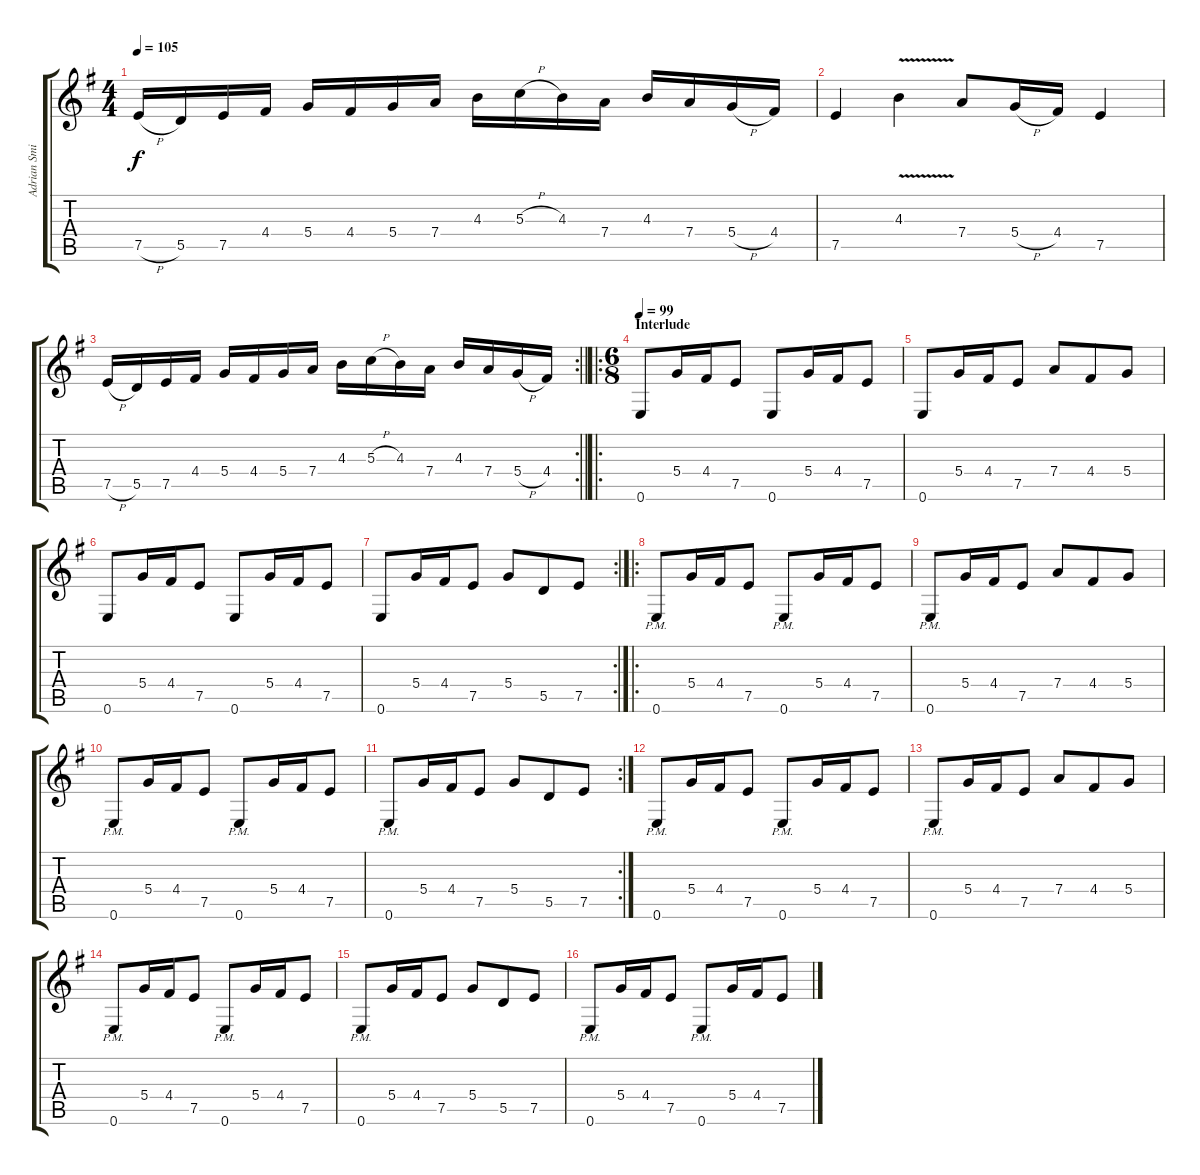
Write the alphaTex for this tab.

\track ("Adrian Smith" "Adrian Smi") {instrument electricguitarclean}
\staff {score tabs}
\tuning (E4 B3 G3 D3 A2 E2) {hide}
\ts (4 4)
\tempo 105
\clef g2
\ks eminor
7.5{h}.16{dy f} 5.5.16 7.5.16 4.4.16 5.4.16 4.4.16 5.4.16 7.4.16 4.3.16 5.3{h}.16 4.3.16 7.4.16 4.3.16 7.4.16 5.4{h}.16 4.4.16 |
7.5.4 4.3{v}.4 7.4.8 5.4{h}.16 4.4.16 7.5.4 |
\rc 2
\barLineRight lightlight
7.5{h}.16 5.5.16 7.5.16 4.4.16 5.4.16 4.4.16 5.4.16 7.4.16 4.3.16 5.3{h}.16 4.3.16 7.4.16 4.3.16 7.4.16 5.4{h}.16 4.4.16 |
\ro
\ts (6 8)
\section ("" "Interlude")
\tempo 99
0.6.8 5.4.16 4.4.16 7.5.8 0.6.8 5.4.16 4.4.16 7.5.8 |
0.6.8 5.4.16 4.4.16 7.5.8 7.4.8 4.4.8 5.4.8 |
0.6.8 5.4.16 4.4.16 7.5.8 0.6.8 5.4.16 4.4.16 7.5.8 |
\rc 2
0.6.8 5.4.16 4.4.16 7.5.8 5.4.8 5.5.8 7.5.8 |
\ro
0.6{pm}.8 5.4.16 4.4.16 7.5.8 0.6{pm}.8 5.4.16 4.4.16 7.5.8 |
0.6{pm}.8 5.4.16 4.4.16 7.5.8 7.4.8 4.4.8 5.4.8 |
0.6{pm}.8 5.4.16 4.4.16 7.5.8 0.6{pm}.8 5.4.16 4.4.16 7.5.8 |
\rc 2
0.6{pm}.8 5.4.16 4.4.16 7.5.8 5.4.8 5.5.8 7.5.8 |
0.6{pm}.8 5.4.16 4.4.16 7.5.8 0.6{pm}.8 5.4.16 4.4.16 7.5.8 |
0.6{pm}.8 5.4.16 4.4.16 7.5.8 7.4.8 4.4.8 5.4.8 |
0.6{pm}.8 5.4.16 4.4.16 7.5.8 0.6{pm}.8 5.4.16 4.4.16 7.5.8 |
0.6{pm}.8 5.4.16 4.4.16 7.5.8 5.4.8 5.5.8 7.5.8 |
0.6{pm}.8 5.4.16 4.4.16 7.5.8 0.6{pm}.8 5.4.16 4.4.16 7.5.8
